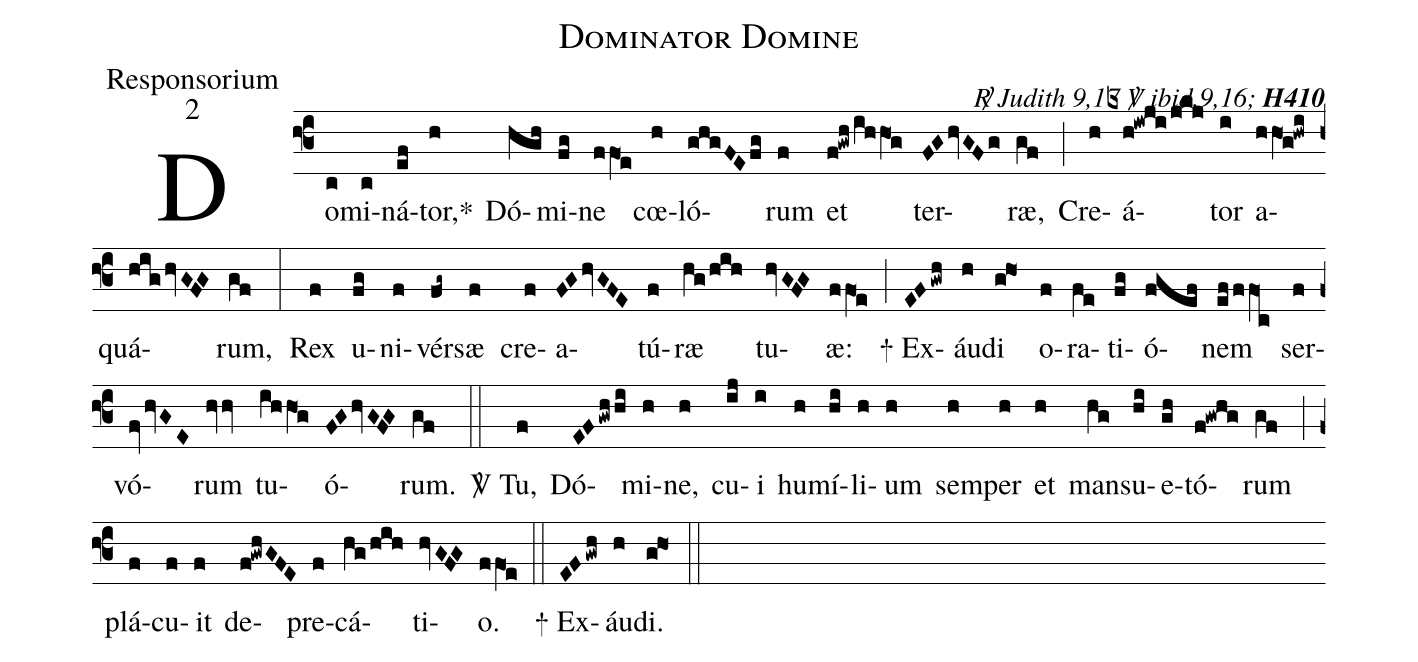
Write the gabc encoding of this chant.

name:Dominator Domine;
office-part:Responsorium;
mode:2;
commentary:{\itshape\mdseries \Rbar\ Judith 9,17  \Vbar\ ibid.9,16;\/}  {\bfseries H410};
%%
(f3) Do(c)mi(c)ná(ef)tor,<sp>*</sp>(h) Dó(hgh)mi(fg)ne(ffO1e) cœ(h)ló(ghgFEfg)rum(f) et(f!gwh/ihhO1g) ter(FGhvGFg)ræ,(gf) (;)
Cre(h)á(kxh!iwji/jkj)tor(i) a(hhO1g!hwi)quá(highvGFG)rum,(gf) (:)
Rex(f) u(fg)ni(f)vér(fg~)sæ(f) cre(f)a(FGhvGFE)tú(f)ræ(hg/hih) tu(hvGFG)æ:(ffO1e) (;)
<sp>+</sp> Ex(EFgwh)áu(h)di(g!ho1) o(f)ra(fe)ti(fg)ó(fgef)nem(ef/ffO1c) ser(f)vó(fvhvGE)rum(hvv) tu(ihhO1g)ó(FGhvGFG)rum.(gf) (::)
<sp>V/</sp> Tu,(f) Dó(EFgwhhi)mi(h)ne,(h) cu(ij)i(i) hu(h)mí(hi)li(h)um(h) sem(h)per(h) et(h) man(hg)su(hi)e(gh)tó(f!gwhg)rum(gf) (;)
plá(f)cu(f)it(f) de(f!gwhGFE)pre(f)cá(hg/hih)ti(hvGFG)o.(ffO1e) (::)
<sp>+</sp> Ex(EFgwh)áu(h)di.(g!ho1) (::)
